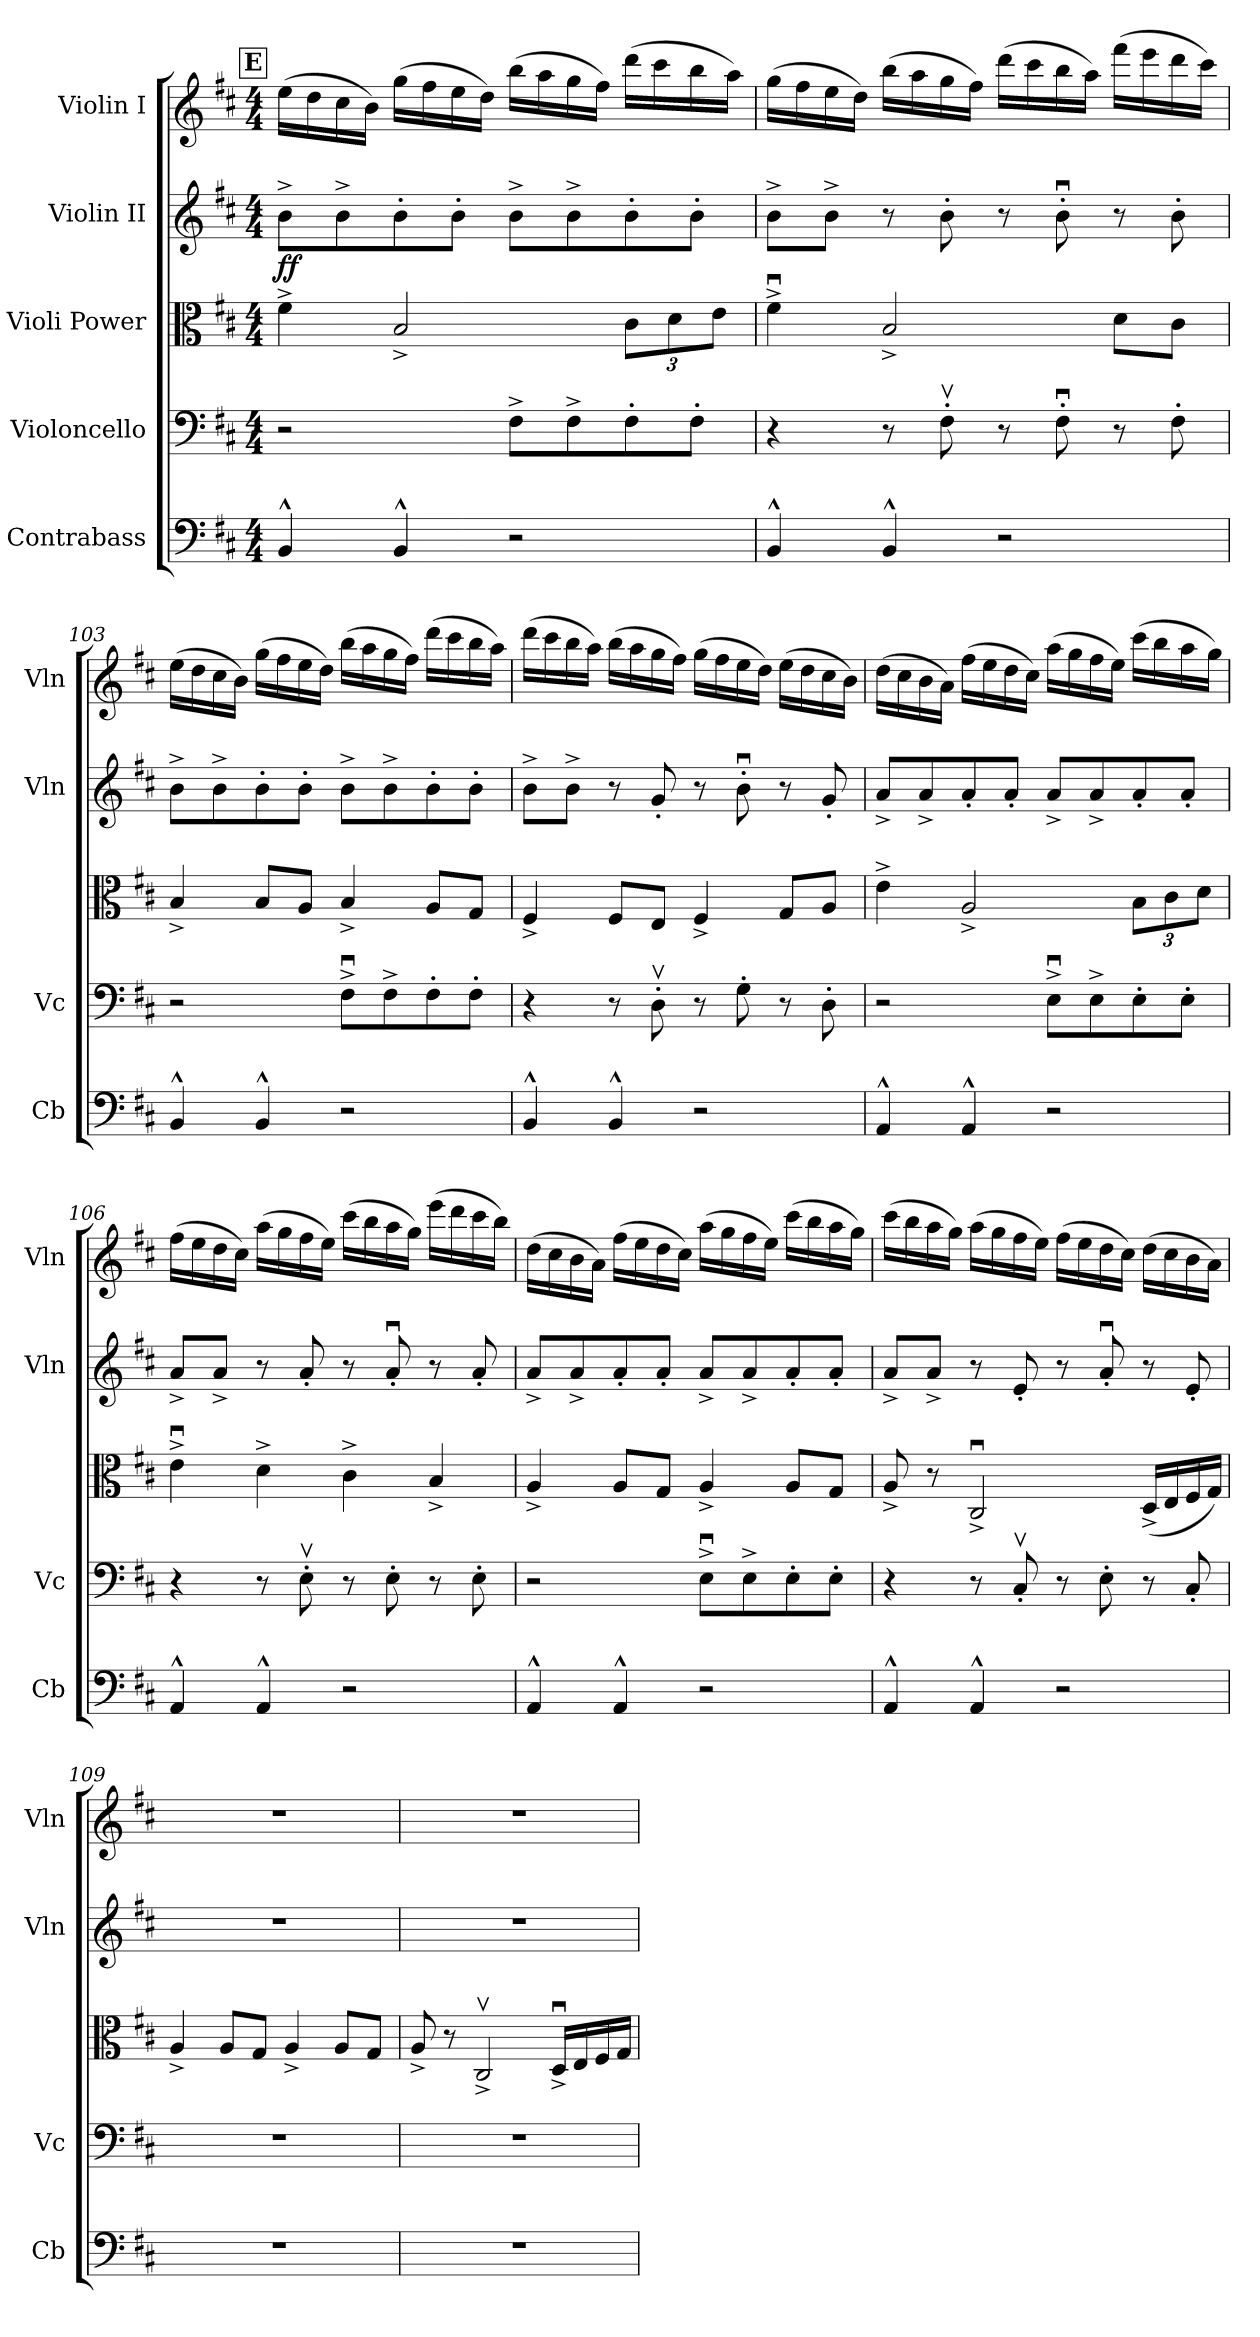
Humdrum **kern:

**kern	**kern	**kern	**kern	**dynam	**kern
*part5	*part4	*part3	*part2	*part2	*part1
*staff5	*staff4	*staff3	*staff2	*staff2	*staff1
*I"Contrabass	*I"Violoncello	*I"Violi Power	*I"Violin II	*	*I"Violin I
*I'Cb	*I'Vc	*	*I'Vln	*	*I'Vln
*clefF4	*clefF4	*clefC3	*clefG2	*	*clefG2
*ITrd7c12	*	*	*	*	*
*k[f#c#]	*k[f#c#]	*k[f#c#]	*k[f#c#]	*	*k[f#c#]
*M4/4	*M4/4	*M4/4	*M4/4	*	*M4/4
!!LO:REH:place=s1:a:B:fs=14:t=E
=101	=101	=101	=101	=101	=101
!	!	!	!	!LO:DY:b	!
4BBB^^/	2r	4f#^\	8b^\L	ff	(16ee\LL
.	.	.	.	.	16dd\
.	.	.	8b^\	.	16cc#\
.	.	.	.	.	16b\JJ)
4BBB^^/	.	2B^/	8b'\	.	(16gg\LL
.	.	.	.	.	16ff#\
.	.	.	8b'\J	.	16ee\
.	.	.	.	.	16dd\JJ)
2r	8F#^\L	.	8b^\L	.	(16bb\LL
.	.	.	.	.	16aa\
.	8F#^\	.	8b^\	.	16gg\
.	.	.	.	.	16ff#\JJ)
*	*	*Xbrackettup	*	*	*
.	8F#'\	12c#\L	8b'\	.	(16ddd\LL
.	.	.	.	.	16ccc#\
.	.	12d\	.	.	.
.	8F#'\J	.	8b'\J	.	16bb\
.	.	12e\J	.	.	.
.	.	.	.	.	16aa\JJ)
!!LO:LB:g=z
=102	=102	=102	=102	=102	=102
4BBB^^/	4r	4f#u^\	8b^\L	.	(16gg\LL
.	.	.	.	.	16ff#\
.	.	.	8b^\J	.	16ee\
.	.	.	.	.	16dd\JJ)
4BBB^^/	8r	2B^/	8r	.	(16bb\LL
.	.	.	.	.	16aa\
.	8F#v'\	.	8b'\	.	16gg\
.	.	.	.	.	16ff#\JJ)
2r	8r	.	8r	.	(16ddd\LL
.	.	.	.	.	16ccc#\
.	8F#u'\	.	8bu'\	.	16bb\
.	.	.	.	.	16aa\JJ)
.	8r	8d\L	8r	.	(16fff#\LL
.	.	.	.	.	16eee\
.	8F#'\	8c#\J	8b'\	.	16ddd\
.	.	.	.	.	16ccc#\JJ)
=103	=103	=103	=103	=103	=103
4BBB^^/	2r	4B^/	8b^\L	.	(16ee\LL
.	.	.	.	.	16dd\
.	.	.	8b^\	.	16cc#\
.	.	.	.	.	16b\JJ)
4BBB^^/	.	8B/L	8b'\	.	(16gg\LL
.	.	.	.	.	16ff#\
.	.	8A/J	8b'\J	.	16ee\
.	.	.	.	.	16dd\JJ)
2r	8F#u^\L	4B^/	8b^\L	.	(16bb\LL
.	.	.	.	.	16aa\
.	8F#^\	.	8b^\	.	16gg\
.	.	.	.	.	16ff#\JJ)
.	8F#'\	8A/L	8b'\	.	(16ddd\LL
.	.	.	.	.	16ccc#\
.	8F#'\J	8G/J	8b'\J	.	16bb\
.	.	.	.	.	16aa\JJ)
!!LO:PB:g=z
=104	=104	=104	=104	=104	=104
4BBB^^/	4r	4F#^/	8b^\L	.	(16ddd\LL
.	.	.	.	.	16ccc#\
.	.	.	8b^\J	.	16bb\
.	.	.	.	.	16aa\JJ)
4BBB^^/	8r	8F#/L	8r	.	(16bb\LL
.	.	.	.	.	16aa\
.	8Dv'\	8E/J	8g'/	.	16gg\
.	.	.	.	.	16ff#\JJ)
2r	8r	4F#^/	8r	.	(16gg\LL
.	.	.	.	.	16ff#\
.	8G'\	.	8bu'\	.	16ee\
.	.	.	.	.	16dd\JJ)
.	8r	8G/L	8r	.	(16ee\LL
.	.	.	.	.	16dd\
.	8D'\	8A/J	8g'/	.	16cc#\
.	.	.	.	.	16b\JJ)
=105	=105	=105	=105	=105	=105
4AAA^^/	2r	4e^\	8a^/L	.	(16dd\LL
.	.	.	.	.	16cc#\
.	.	.	8a^/	.	16b\
.	.	.	.	.	16a\JJ)
4AAA^^/	.	2A^/	8a'/	.	(16ff#\LL
.	.	.	.	.	16ee\
.	.	.	8a'/J	.	16dd\
.	.	.	.	.	16cc#\JJ)
2r	8Eu^\L	.	8a^/L	.	(16aa\LL
.	.	.	.	.	16gg\
.	8E^\	.	8a^/	.	16ff#\
.	.	.	.	.	16ee\JJ)
.	8E'\	12B\L	8a'/	.	(16ccc#\LL
.	.	.	.	.	16bb\
.	.	12c#\	.	.	.
.	8E'\J	.	8a'/J	.	16aa\
.	.	12d\J	.	.	.
.	.	.	.	.	16gg\JJ)
!!LO:LB:g=z
=106	=106	=106	=106	=106	=106
4AAA^^/	4r	4eu^\	8a^/L	.	(16ff#\LL
.	.	.	.	.	16ee\
.	.	.	8a^/J	.	16dd\
.	.	.	.	.	16cc#\JJ)
4AAA^^/	8r	4d^\	8r	.	(16aa\LL
.	.	.	.	.	16gg\
.	8Ev'\	.	8a'/	.	16ff#\
.	.	.	.	.	16ee\JJ)
2r	8r	4c#^\	8r	.	(16ccc#\LL
.	.	.	.	.	16bb\
.	8E'\	.	8au'/	.	16aa\
.	.	.	.	.	16gg\JJ)
.	8r	4B^/	8r	.	(16eee\LL
.	.	.	.	.	16ddd\
.	8E'\	.	8a'/	.	16ccc#\
.	.	.	.	.	16bb\JJ)
=107	=107	=107	=107	=107	=107
4AAA^^/	2r	4A^/	8a^/L	.	(16dd\LL
.	.	.	.	.	16cc#\
.	.	.	8a^/	.	16b\
.	.	.	.	.	16a\JJ)
4AAA^^/	.	8A/L	8a'/	.	(16ff#\LL
.	.	.	.	.	16ee\
.	.	8G/J	8a'/J	.	16dd\
.	.	.	.	.	16cc#\JJ)
2r	8Eu^\L	4A^/	8a^/L	.	(16aa\LL
.	.	.	.	.	16gg\
.	8E^\	.	8a^/	.	16ff#\
.	.	.	.	.	16ee\JJ)
.	8E'\	8A/L	8a'/	.	(16ccc#\LL
.	.	.	.	.	16bb\
.	8E'\J	8G/J	8a'/J	.	16aa\
.	.	.	.	.	16gg\JJ)
!!LO:PB:g=z
=108	=108	=108	=108	=108	=108
4AAA^^/	4r	8A^/	8a^/L	.	(16ccc#\LL
.	.	.	.	.	16bb\
.	.	8r	8a^/J	.	16aa\
.	.	.	.	.	16gg\JJ)
4AAA^^/	8r	2C#u^/	8r	.	(16aa\LL
.	.	.	.	.	16gg\
.	8C#v'/	.	8e'/	.	16ff#\
.	.	.	.	.	16ee\JJ)
2r	8r	.	8r	.	(16ff#\LL
.	.	.	.	.	16ee\
.	8E'\	.	8au'/	.	16dd\
.	.	.	.	.	16cc#\JJ)
.	8r	(16D^/LL	8r	.	(16dd\LL
.	.	16E/	.	.	16cc#\
.	8C#'/	16F#/	8e'/	.	16b\
.	.	16G/JJ)	.	.	16a\JJ)
=109	=109	=109	=109	=109	=109
*	*	*	*	*	*MM101
1r	1r	4A^/	1r	.	1r
.	.	8A/L	.	.	.
.	.	8G/J	.	.	.
.	.	4A^/	.	.	.
.	.	8A/L	.	.	.
.	.	8G/J	.	.	.
=110	=110	=110	=110	=110	=110
1r	1r	8A^/	1r	.	1r
.	.	8r	.	.	.
.	.	2C#v^/	.	.	.
.	.	16Du^/LL	.	.	.
.	.	16E/	.	.	.
.	.	16F#/	.	.	.
.	.	16G/JJ	.	.	.
=	=	=	=	=	=
*-	*-	*-	*-	*-	*-
